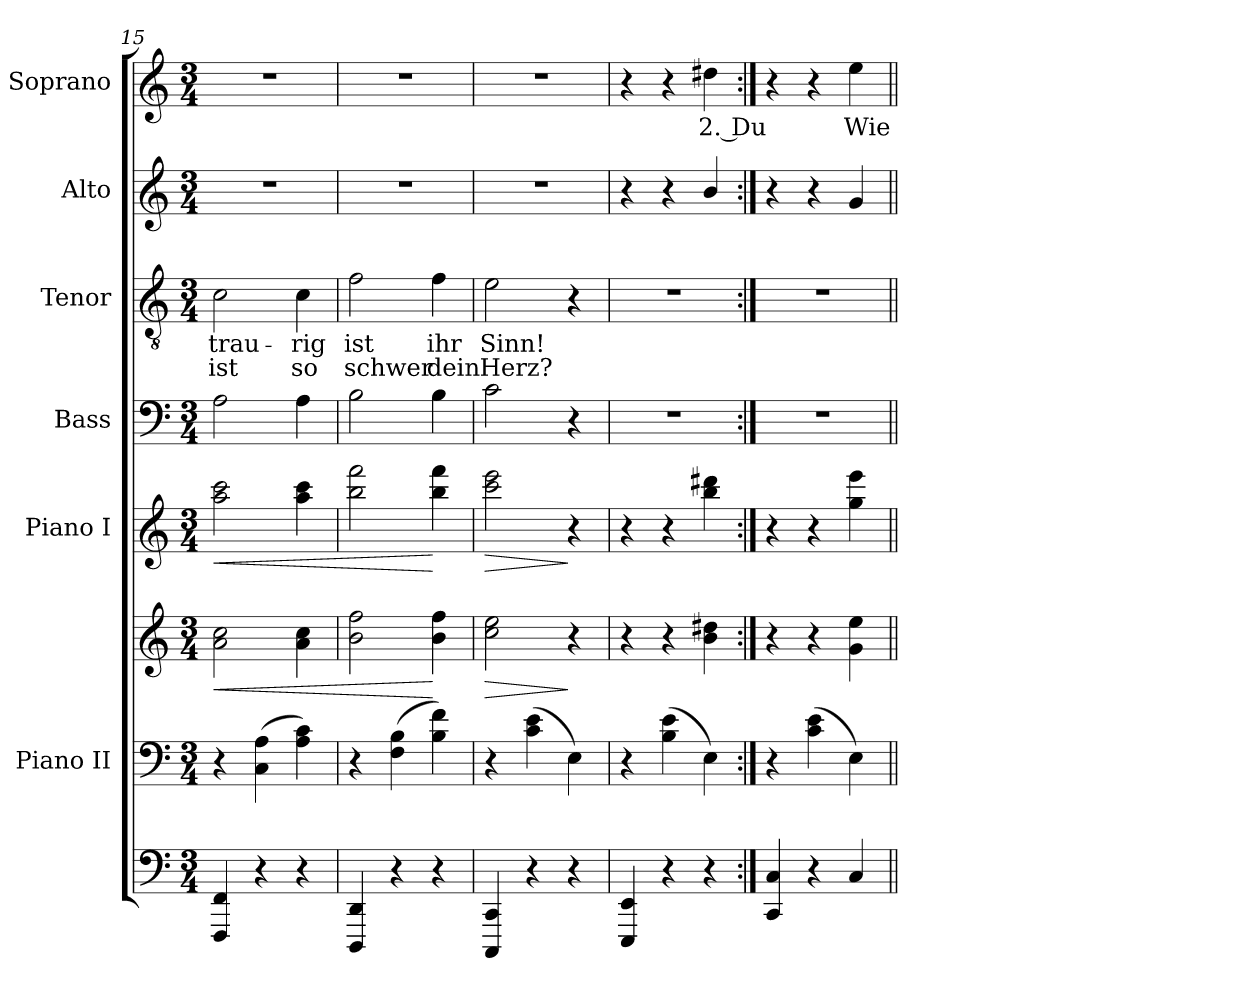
**kern	**kern	**kern	**dynam	**kern	**dynam	**kern	**kern	**text	**text	**kern	**kern	**text
*part8	*part7	*part6	*part6	*part5	*part5	*part4	*part3	*part3	*part3	*part2	*part1	*part1
*staff8	*staff7	*staff6	*staff6	*staff5	*staff5	*staff4	*staff3	*staff3	*staff3	*staff2	*staff1	*staff1
*	*I"Piano II	*	*	*I"Piano I	*	*I"Bass	*I"Tenor	*	*	*I"Alto	*I"Soprano	*
*	*I'II	*	*	*I'I	*	*I'B.	*I'T.	*	*	*I'A.	*I'S.	*
*clefF4	*clefF4	*clefG2	*	*clefG2	*	*clefF4	*clefGv2	*	*	*clefG2	*clefG2	*
*	*	*	*	*	*	*	*ITrd7c12	*	*	*	*	*
*k[]	*k[]	*k[]	*	*k[]	*	*k[]	*k[]	*	*	*k[]	*k[]	*
*C:	*C:	*C:	*	*C:	*	*C:	*C:	*	*	*C:	*C:	*
*M3/4	*M3/4	*M3/4	*	*M3/4	*	*M3/4	*M3/4	*	*	*M3/4	*M3/4	*
=15	=15	=15	=15	=15	=15	=15	=15	=15	=15	=15	=15	=15
!	!	!	!LO:HP:b	!	!LO:HP:b	!	!	!	!	!	!	!
!	!	!	!	!	!	!	!	!LO:LY:b:color=#000000	!LO:LY:b:color=#000000	!LO:N:vis=1	!LO:N:vis=1	!
4FFFi/ 4FFi	4r	2ai\ 2cci	<	2aai\ 2ccci	<	2Ai\	2Ci\	trau-	-ist	2.r	2.r	.
4r	(4Ci\ 4Ai	.	.	.	.	.	.	.	.	.	.	.
!	!	!	!	!	!	!	!	!LO:LY:b:color=#000000	!LO:LY:b:color=#000000	!	!	!
4r	4Ai\ 4ci)	4ai\ 4cci	.	4aai\ 4ccci	.	4Ai\	4Ci\	rig	so	.	.	.
=16	=16	=16	=16	=16	=16	=16	=16	=16	=16	=16	=16	=16
!	!	!	!	!	!	!	!	!LO:LY:b:color=#000000	!LO:LY:b:color=#000000	!LO:N:vis=1	!LO:N:vis=1	!
4DDDi/ 4DDi	4r	2bi\ 2ffi	.	2bbi\ 2fffi	.	2Bi\	2Fi\	ist	schwer	2.r	2.r	.
4r	(4Fi\ 4Bi	.	.	.	.	.	.	.	.	.	.	.
!	!	!	!	!	!	!	!	!LO:LY:b:color=#000000	!LO:LY:b:color=#000000	!	!	!
4r	4Bi\ 4fi)	4bi\ 4ffi	[	4bbi\ 4fffi	[	4Bi\	4Fi\	ihr	dein	.	.	.
=17	=17	=17	=17	=17	=17	=17	=17	=17	=17	=17	=17	=17
!	!	!	!LO:HP:b	!	!LO:HP:b	!	!	!	!	!	!	!
!	!	!	!	!	!	!	!	!LO:LY:b:color=#000000	!LO:LY:b:color=#000000	!LO:N:vis=1	!LO:N:vis=1	!
4CCCi/ 4CCi	4r	2cci\ 2eei	>	2ccci\ 2eeei	>	2ci\	2Ei\	Sinn!	Herz?	2.r	2.r	.
4r	(4ci\ 4ei	.	.	.	.	.	.	.	.	.	.	.
4r	4Ei\)	4r	]	4r	]	4r	4r	.	.	.	.	.
=18	=18	=18	=18	=18	=18	=18	=18	=18	=18	=18	=18	=18
!	!	!	!	!	!	!LO:N:vis=1	!LO:N:vis=1	!	!	!	!	!
4EEEi/ 4EEi	4r	4r	.	4r	.	2.r	2.r	.	.	4r	4r	.
4r	(4Bi\ 4ei	4r	.	4r	.	.	.	.	.	4r	4r	.
!	!	!	!	!	!	!	!	!	!	!	!	!LO:LY:b:color=#000000
4r	4Ei\)	4bi\ 4dd#Xi	.	4bbi\ 4ddd#Xi	.	.	.	.	.	4bi/	4dd#Xi\	2. Du
=18:|!	=18:|!	=18:|!	=18:|!	=18:|!	=18:|!	=18:|!	=18:|!	=18:|!	=18:|!	=18:|!	=18:|!	=18:|!
!	!	!	!	!	!	!LO:N:vis=1	!LO:N:vis=1	!	!	!	!	!
4CCi/ 4Ci	4r	4r	.	4r	.	2.r	2.r	.	.	4r	4r	.
4r	(4ci\ 4ei	4r	.	4r	.	.	.	.	.	4r	4r	.
!	!	!	!	!	!	!	!	!	!	!	!	!LO:LY:b:color=#000000
4Ci/	4Ei\)	4gi\ 4eei	.	4ggi\ 4eeei	.	.	.	.	.	4gi/	4eei\	Wie
=||	=||	=||	=||	=||	=||	=||	=||	=||	=||	=||	=||	=||
*-	*-	*-	*-	*-	*-	*-	*-	*-	*-	*-	*-	*-
